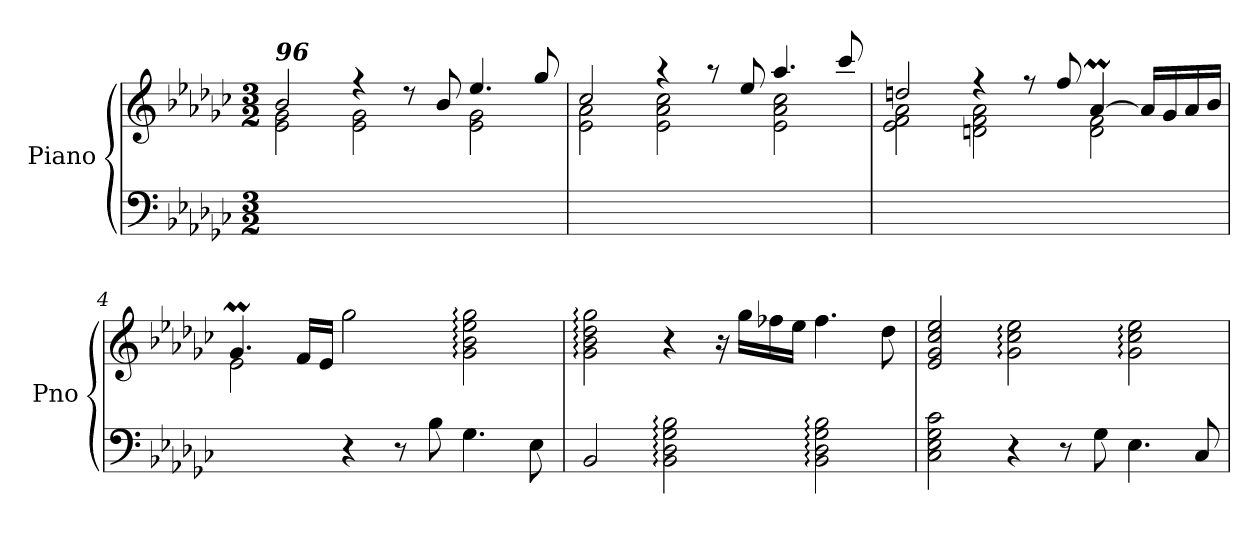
**kern	**kern
*part1	*part1
*staff2	*staff1
*I"Piano	*
*I'Pno	*
*clefF4	*clefG2
*k[b-e-a-d-g-c-]	*k[b-e-a-d-g-c-]
*M3/2	*M3/2
=1	=1
*	*^
!	!LO:TX:a:Bi:t=96	!
1.ryy	2b-/	2e-\ 2g-\
.	4r	2e-\ 2g-\
.	8r	.
.	8b-/	.
.	4.ee-/	2e-\ 2g-\
.	8gg-/	.
=2	=2	=2
1.ryy	2cc-/	2e-\ 2a-\
.	4r	2e-\ 2a-\ 2cc-\
.	8r	.
.	8ee-/	.
.	4.aa-/	2e-\ 2a-\ 2cc-\
.	8ccc-/	.
=3	=3	=3
1.ryy	2ddn/	2e-\ 2f\ 2a-\
.	4r	2dn\ 2f\ 2a-\
.	8r	.
.	8ff/	.
.	[4a-M/	2d\ 2f\
.	16a-/LL]	.
.	16g-/	.
.	16a-/	.
.	16b-/JJ	.
!!LO:LB:g=z	!!
=4	=4	=4
2ryy	4.g-M/	2e-\
.	16f/LL	.
.	16e-/JJ	.
4r	2gg-\	1ryy
8r	.	.
8B-\	.	.
4.G-\	2g-\: 2b-\: 2ee-\: 2gg-\:	.
8E-\	.	.
*	*v	*v
!!LO:LB:g=z
=5	=5
2BB-/	2g-\: 2b-\: 2dd-\: 2gg-\:
2BB-\: 2D-\: 2G-\: 2B-\:	4r
.	16r
.	16gg-\LL
.	16ff-X\
.	16ee-\JJ
2BB-\: 2D-\: 2G-\: 2B-\:	4.ff-\
.	8dd-\
=6	=6
2C-\ 2E-\ 2G-\ 2c-\	2e-/ 2g-/ 2cc-/ 2ee-/
4r	2g-\: 2cc-\: 2ee-\:
8r	.
8G-\	.
4.E-\	2g-\: 2cc-\: 2ee-\:
8C-/	.
=	=
*-	*-
